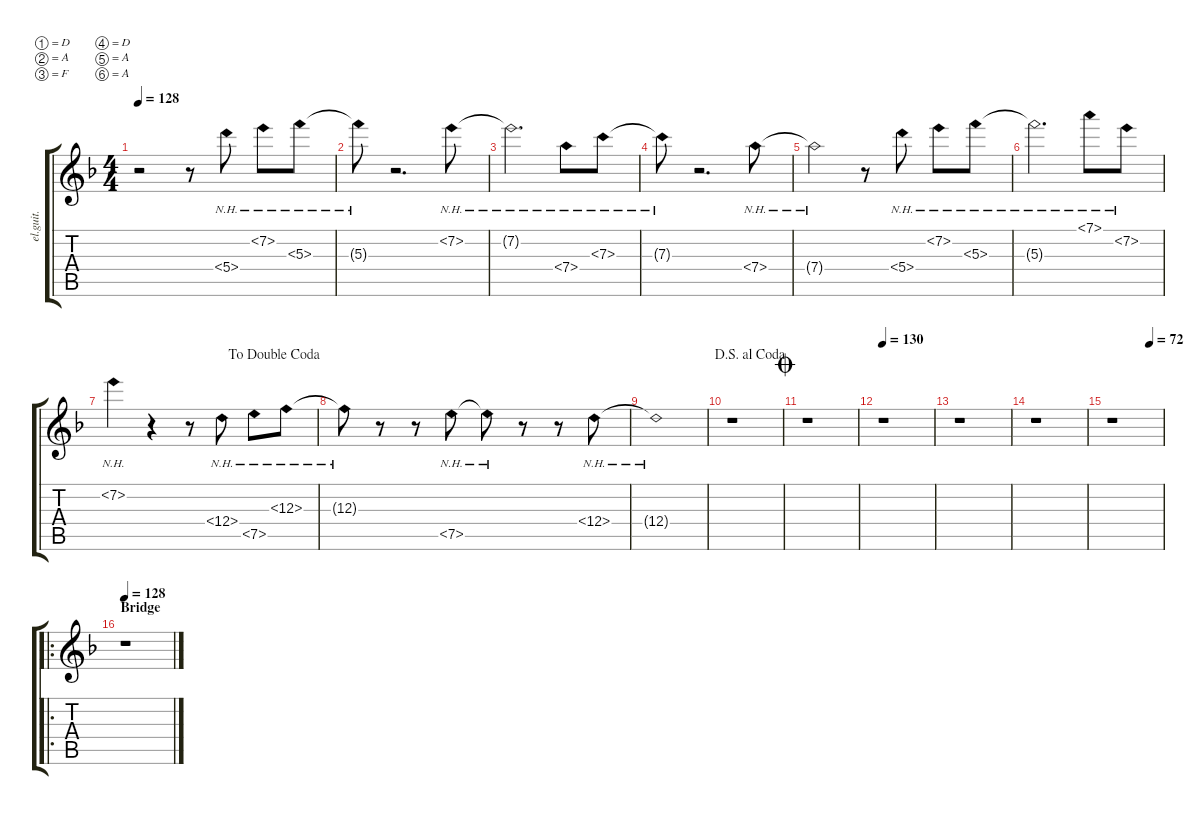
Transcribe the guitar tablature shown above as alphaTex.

\defaultSystemsLayout 2
\hideDynamics
\bracketExtendMode groupsimilarinstruments
\otherSystemsTrackNameOrientation horizontal
\track ("Overdubs" "el.guit.") {instrument electricguitarclean}
\staff {score tabs}
\tuning (D4 A3 F3 D3 A2 A1)
\ts (4 4)
\scale
1.04549
\tempo 128
\accidentals auto
\clef g2
\ottava regular
\simile none
\scale
0.333333
\ks dminor
r.2{dy mf} r.8 5.4{nh acc forcenatural}.8 7.2{nh acc forcenatural}.8 5.3{nh acc b}.8 |
\scale
0.954505
\scale
0.333333 5.3{nh t acc b}.8 r.2{d} 7.2{nh acc forcenatural}.8 |
\scale
1.04549
\scale
0.333333 7.2{nh t acc forcenatural}.2{d} 7.4{nh acc forcenatural}.8 7.3{nh acc forcenatural}.8 |
\scale
0.954505
\scale
0.333333 7.3{nh t acc forcenatural}.8 r.2{d} 7.4{nh acc forcenatural}.8 |
\scale
1.04549
\scale
0.333333 7.4{nh t acc forcenatural}.2 r.8 5.4{nh acc forcenatural}.8 7.2{nh acc forcenatural}.8 5.3{nh acc b}.8 |
\scale
0.954505
\scale
0.333333 5.3{nh t acc b}.2{d} 7.1{nh acc forcenatural}.8 7.2{nh acc forcenatural}.8 |
\scale
1.04549
\jump dadoublecoda
\scale
0.333333 7.2{nh acc forcenatural}.4 r.4 r.8 12.4{nh acc forcenatural}.8 7.5{nh acc forcenatural}.8 12.3{nh acc forcenatural}.8 |
\scale
0.954505
\scale
0.333333 12.3{nh t acc forcenatural}.8 r.8 r.8 7.5{nh acc forcenatural}.8 7.5{nh t acc forcenatural}.8 r.8 r.8 12.4{nh acc forcenatural}.8 |
\scale
1.04549
\scale
0.333333 12.4{nh t acc forcenatural}.1 |
\scale
0.954505
\jump dalsegnoalcoda
\scale
0.333333 r.1 |
\scale
1.04549
\jump coda
\scale
0.333333 r.1 |
\scale
0.954505
\tempo 130
\scale
0.333333 r.1 |
\scale
1.04549
\scale
0.333333 r.1 |
\scale
0.954505
\scale
0.333333 r.1 |
\scale
1.04499
\tempo (72 0.75)
\scale
0.333333 r.1 |
\ro
\section ("" "Bridge")
\scale
0.955011
\tempo 128
\scale
2.0075 r.1
